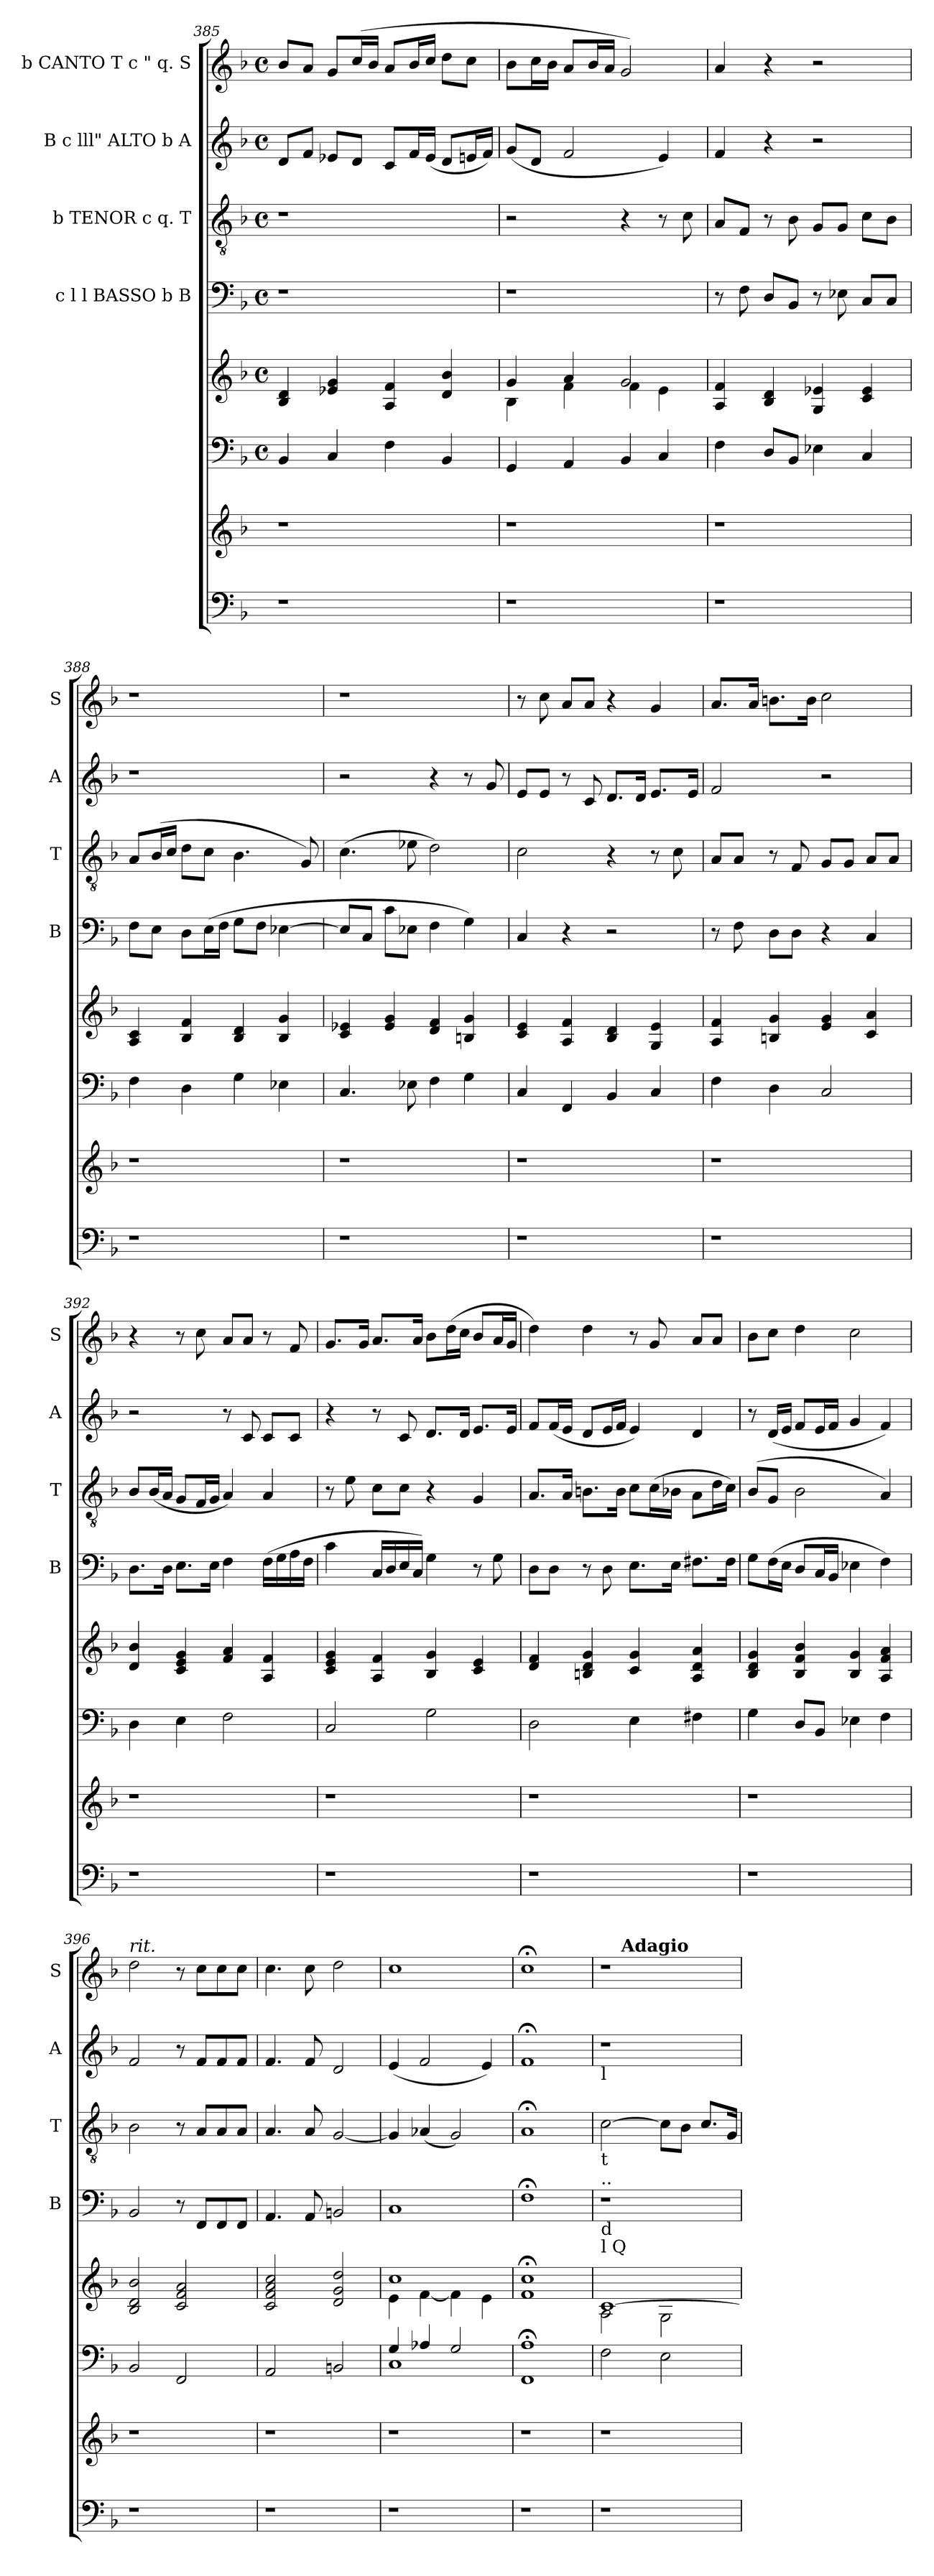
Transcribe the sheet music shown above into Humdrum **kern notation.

**kern	**kern	**kern	**kern	**kern	**kern	**kern	**kern
*part7	*part7	*part6	*part5	*part4	*part3	*part2	*part1
*staff8	*staff7	*staff6	*staff5	*staff4	*staff3	*staff2	*staff1
*	*	*	*	*I"c l l BASSO b B	*I"b TENOR c q. T	*I"B c lll" ALTO b A	*I"b CANTO T c " q. S
*	*	*	*	*I'B	*I'T	*I'A	*I'S
*clefF4	*clefG2	*clefF4	*clefG2	*clefF4	*clefGv2	*clefG2	*clefG2
*k[b-]	*k[b-]	*k[b-]	*k[b-]	*k[b-]	*k[b-]	*k[b-]	*k[b-]
*F:	*F:	*F:	*F:	*F:	*F:	*F:	*F:
*	*	*M4/4	*M4/4	*M4/4	*M4/4	*M4/4	*M4/4
*	*	*met(c)	*met(c)	*met(c)	*met(c)	*met(c)	*met(c)
=385	=385	=385	=385	=385	=385	=385	=385
1r	1r	4BB-/	4B-/ 4d/	1r	1r	8d/L	8b-/L
.	.	.	.	.	.	8f/J	8a/J
.	.	4C/	4e-X/ 4g/	.	.	8e-X/L	8g/L
.	.	.	.	.	.	8d/J	(>16cc/L
.	.	.	.	.	.	.	16b-/JJ
.	.	4F\	4A/ 4f/	.	.	8c/L	8a/L
.	.	.	.	.	.	16f/L	16b-/L
.	.	.	.	.	.	(<16e-/JJ	16cc/JJ
.	.	4BB-/	4d/ 4b-/	.	.	8d/L	8dd\L
.	.	.	.	.	.	16en/L	8cc\J
.	.	.	.	.	.	16f/JJ)	.
!!LO:PB:g=z
=386	=386	=386	=386	=386	=386	=386	=386
*	*	*	*^	*	*	*	*
1r	1r	4GG/	4g/	4B-\	1r	2r	(<8g/L	8b-\L
.	.	.	.	.	.	.	8d/J	16cc\L
.	.	.	.	.	.	.	.	16b-\JJ
.	.	4AA/	4a/	4f\	.	.	2f/	8a/L
.	.	.	.	.	.	.	.	16b-/L
.	.	.	.	.	.	.	.	16a/JJ
.	.	4BB-/	2g/	4f\	.	4r	.	2g/)
.	.	4C/	.	4e\	.	8r	4e/)	.
.	.	.	.	.	.	8c\	.	.
*	*	*	*v	*v	*	*	*	*
=387	=387	=387	=387	=387	=387	=387	=387
1r	1r	4F\	4A/ 4f/	8r	8A/L	4f/	4a/
.	.	.	.	8F\	8F/J	.	.
.	.	8D/L	4B-/ 4d/	8D/L	8r	4r	4r
.	.	8BB-/J	.	8BB-/J	8B-\	.	.
.	.	4E-X\	4G/ 4e-X/	8r	8G/L	2r	2r
.	.	.	.	8E-X\	8G/J	.	.
.	.	4C/	4c/ 4e-/	8C/L	8c\L	.	.
.	.	.	.	8C/J	8B-\J	.	.
=388	=388	=388	=388	=388	=388	=388	=388
1r	1r	4F\	4A/ 4c/	8F\L	8A/L	1r	1r
.	.	.	.	8E\J	(>16B-/L	.	.
.	.	.	.	.	16c/JJ	.	.
.	.	4D\	4B-/ 4f/	8D\L	8d\L	.	.
.	.	.	.	(>16E\L	8c\J	.	.
.	.	.	.	16F\JJ	.	.	.
.	.	4G\	4B-/ 4d/	8G\L	4.B-\	.	.
.	.	.	.	8F\J	.	.	.
.	.	4E-X\	4B-/ 4g/	[<4E-X\	.	.	.
.	.	.	.	.	8G/)	.	.
!!LO:LB:g=z
=389	=389	=389	=389	=389	=389	=389	=389
1r	1r	4.C/	4c/ 4e-X/	8E-/L]	(>4.c\	2r	1r
.	.	.	.	8C/J	.	.	.
.	.	.	4e-/ 4g/	8c\L	.	.	.
.	.	8E-X\	.	8E-X\J	8e-X\	.	.
.	.	4F\	4d/ 4f/	4F\	2d\)	4r	.
.	.	4G\	4Bn/ 4g/	4G\)	.	8r	.
.	.	.	.	.	.	8g/	.
=390	=390	=390	=390	=390	=390	=390	=390
1r	1r	4C/	4c/ 4e/	4C/	2c\	8e/L	8r
.	.	.	.	.	.	8e/J	8cc\
.	.	4FF/	4A/ 4f/	4r	.	8r	8a/L
.	.	.	.	.	.	8c/	8a/J
.	.	4BB-/	4B-/ 4d/	2r	4r	8.d/L	4r
.	.	.	.	.	.	16d/Jk	.
.	.	4C/	4G/ 4e/	.	8r	8.e/L	4g/
.	.	.	.	.	8c\	.	.
.	.	.	.	.	.	16e/Jk	.
=391	=391	=391	=391	=391	=391	=391	=391
1r	1r	4F\	4A/ 4f/	8r	8A/L	2f/	8.a/L
.	.	.	.	8F\	8A/J	.	.
.	.	.	.	.	.	.	16a/Jk
.	.	4D\	4Bn/ 4g/	8D\L	8r	.	8.bn\L
.	.	.	.	8D\J	8F/	.	.
.	.	.	.	.	.	.	16b\Jk
.	.	2C/	4e/ 4g/	4r	8G/L	2r	2cc\
.	.	.	.	.	8G/J	.	.
.	.	.	4c/ 4a/	4C/	8A/L	.	.
.	.	.	.	.	8A/J	.	.
!!LO:PB:g=z
=392	=392	=392	=392	=392	=392	=392	=392
1r	1r	4D\	4d/ 4b-/	8.D\L	8B-/L	2r	4r
.	.	.	.	.	(<16B-/L	.	.
.	.	.	.	16D\Jk	16A/JJ	.	.
.	.	4E\	4c/ 4e/ 4g/	8.E\L	8G/L	.	8r
.	.	.	.	.	16F/L	.	8cc\
.	.	.	.	16E\Jk	16G/JJ	.	.
.	.	2F\	4f/ 4a/	4F\	4A/)	8r	8a/L
.	.	.	.	.	.	8c/	8a/J
.	.	.	4A/ 4f/	(>16F\LL	4A/	8c/L	8r
.	.	.	.	16G\	.	.	.
.	.	.	.	16A\	.	8c/J	8f/
.	.	.	.	16F\JJ	.	.	.
=393	=393	=393	=393	=393	=393	=393	=393
1r	1r	2C/	4c/ 4e/ 4g/	4c\	8r	4r	8.g/L
.	.	.	.	.	8e\	.	.
.	.	.	.	.	.	.	16g/Jk
.	.	.	4A/ 4f/	16C/LL	8c\L	8r	8.a/L
.	.	.	.	16D/	.	.	.
.	.	.	.	16E/	8c\J	8c/	.
.	.	.	.	16C/JJ)	.	.	16a/Jk
.	.	2G\	4B-/ 4g/	4G\	4r	8.d/L	8b-\L
.	.	.	.	.	.	.	(>16dd\L
.	.	.	.	.	.	16d/Jk	16cc\JJ
.	.	.	4c/ 4e/	8r	4G/	8.e/L	8b-/L
.	.	.	.	8G\	.	.	16a/L
.	.	.	.	.	.	16e/Jk	16g/JJ
=394	=394	=394	=394	=394	=394	=394	=394
1r	1r	2D\	4d/ 4f/	8D\L	8.A/L	8f/L	4dd\)
.	.	.	.	8D\J	.	(<16f/L	.
.	.	.	.	.	16A/Jk	16e/JJ	.
.	.	.	4Bn/ 4d/ 4g/	8r	8.Bn\L	8d/L	4dd\
.	.	.	.	8D\	.	16e/L	.
.	.	.	.	.	16B\Jk	16f/JJ	.
.	.	4E\	4c/ 4g/	8.E\L	8c\L	4e/)	8r
.	.	.	.	.	(>16c\L	.	8g/
.	.	.	.	16E\Jk	16B-X\JJ	.	.
.	.	4F#X\	4A/ 4d/ 4a/	8.F#X\L	8A\L	4d/	8a/L
.	.	.	.	.	16d\L	.	8a/J
.	.	.	.	16F#\Jk	16c\JJ)	.	.
!!LO:LB:g=z
=395	=395	=395	=395	=395	=395	=395	=395
1r	1r	4G\	4B-/ 4d/ 4g/	8G\L	(>8B-/L	8r	8b-\L
.	.	.	.	(>16F\L	8G/J	(<16d/LL	8cc\J
.	.	.	.	16E\JJ	.	16e/JJ	.
.	.	8D/L	4B-/ 4f/ 4b-/	8D/L	2B-\	8f/L	4dd\
.	.	8BB-/J	.	16C/L	.	16e/L	.
.	.	.	.	16BB-/JJ	.	16f/JJ	.
.	.	4E-X\	4B-/ 4g/	4E-X\	.	4g/	2cc\
.	.	4F\	4A/ 4f/ 4a/	4F\)	4A/)	4f/)	.
=396	=396	=396	=396	=396	=396	=396	=396
!	!	!	!	!	!	!	!LO:TX:a:i:t=rit.
1r	1r	2BB-/	2B-/ 2d/ 2b-/	2BB-/	2B-\	2f/	2dd\
.	.	2FF/	2c/ 2f/ 2a/	8r	8r	8r	8r
.	.	.	.	8FF/L	8A/L	8f/L	8cc\L
.	.	.	.	8FF/	8A/	8f/	8cc\
.	.	.	.	8FF/J	8A/J	8f/J	8cc\J
=397	=397	=397	=397	=397	=397	=397	=397
1r	1r	2AA/	2c/ 2f/ 2a/ 2cc/	4.AA/	4.A/	4.f/	4.cc\
.	.	.	.	8AA/	8A/	8f/	8cc\
.	.	2BBn/	2d/ 2g/ 2dd/	2BBn/	[<2G/	2d/	2dd\
=398	=398	=398	=398	=398	=398	=398	=398
*	*	*^	*^	*	*	*	*
1r	1r	4G/	1C	1cc	4e\	1C	4G/]	(<4e/	1cc
.	.	4A-X/	.	.	[<4f\	.	(<4A-X/	2f/	.
.	.	2G/	.	.	4f\]	.	2G/)	.	.
.	.	.	.	.	4e\	.	.	4e/)	.
*	*	*v	*v	*	*	*	*	*	*
*	*	*	*v	*v	*	*	*	*
=399	=399	=399	=399	=399	=399	=399	=399
1r	1r	1FF; 1A;	1f; 1cc;	1F;<	1A;	1f;	1cc;<
!!LO:PB:g=z
=400!	=400!	=400!	=400!	=400!	=400!	=400!	=400!
*	*	*	*^	*	*	*	*
!	!	!	!	!	!	!	!LO:TX:b:t=l	!
!	!	!	!	!	!	!LO:TX:b:t=t	!	!
!	!	!	!	!	!LO:TX:b:t=d	!	!	!
!	!	!	!	!	!LO:TX:t=..	!	!	!
!	!	!	!	!	!LO:TX:b:t=l Q	!	!	!
*	*	*	*	*	*	*	*	*^
1r	1r	2F\	[>1c	2A\	1r	[>2c\	1r	1r	8ryy
*	*	*	*	*	*	*	*	*MM72	*
!	!	!	!	!	!	!	!	!	!LO:TX:a:B:t=Adagio
.	.	.	.	.	.	.	.	.	2..ryy
.	.	2E\	.	2G\	.	8c\L]	.	.	.
.	.	.	.	.	.	8B-\J	.	.	.
.	.	.	.	.	.	8.c/L	.	.	.
.	.	.	.	.	.	16G/Jk	.	.	.
*	*	*	*v	*v	*	*	*	*v	*v
=	=	=	=	=	=	=	=
*-	*-	*-	*-	*-	*-	*-	*-
